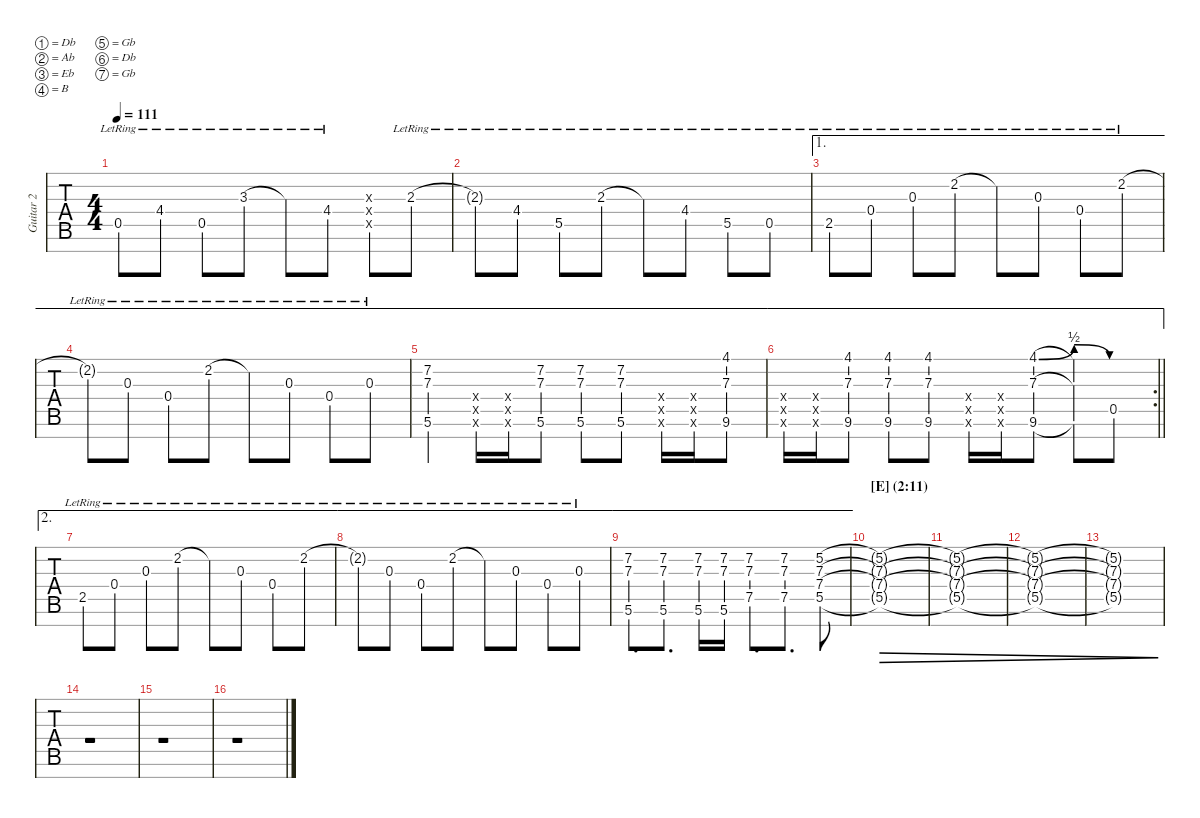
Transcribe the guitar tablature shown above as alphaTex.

\defaultSystemsLayout 4
\hideDynamics
\bracketExtendMode nobrackets
\multiTrackTrackNamePolicy allsystems
\firstSystemTrackNameMode fullname
\otherSystemsTrackNameMode fullname
\otherSystemsTrackNameOrientation horizontal
\track ("Guitar 2" "Gtr. 2") {instrument overdrivenguitar}
\staff {tabs}
\tuning (Db4 Ab3 Eb3 B2 Gb2 Db2 Gb1)
\ts (4 4)
\scale
1.00249
\tempo 111
\accidentals auto
\clef g2
\ottava regular
\simile none
\ks c
0.5{lr acc #}.8{dy mf} 4.4{lr acc #}.8 0.5{lr acc #}.8 3.3{lr acc #}.8 3.3{lr t acc #}.8 4.4{lr acc #}.8 (0.5{x acc #} 0.4{x} 0.3{x acc #}).8 2.3{lr}.8 |
\scale
0.997103 2.3{lr t}.8 4.4{lr acc #}.8 5.5{lr}.8 2.3{lr}.8 2.3{lr t}.8 4.4{lr acc #}.8 5.5{lr}.8 0.5{lr acc #}.8 |
\ae 1
\scale
1.00041 2.5{lr acc #}.8 0.4{lr}.8 0.3{lr acc #}.8 2.2{lr acc #}.8 2.2{lr t acc #}.8 0.3{lr acc #}.8 0.4{lr}.8 2.2{lr acc #}.8 |
\ae 1
\scale
1.00041 2.2{lr t acc #}.8 0.3{lr acc #}.8 0.4{lr}.8 2.2{lr acc #}.8 2.2{lr t acc #}.8 0.3{lr acc #}.8 0.4{lr}.8 0.3{lr acc #}.8 |
\ae 1
\scale
1.00123 (5.6{acc #} 7.3{acc #} 7.2{acc #}).4 (0.6{x acc #} 0.5{x acc #} 0.4{x}).16 (0.6{x acc #} 0.5{x acc #} 0.4{x}).16 (7.2{acc #} 7.3{acc #} 5.6{acc #}).8 (7.2{acc #} 7.3{acc #} 5.6{acc #}).8 (7.2{acc #} 7.3{acc #} 5.6{acc #}).8 (0.6{x acc #} 0.5{x acc #} 0.4{x}).16 (0.6{x acc #} 0.5{x acc #} 0.4{x}).16 (7.3{acc #} 9.6{acc #} 4.1).8 |
\ae 1
\rc 2
\scale
0.997956
\barLineRight lightlight
(0.6{x acc #} 0.5{x acc #} 0.4{x}).16 (0.6{x acc #} 0.5{x acc #} 0.4{x}).16 (7.3{acc #} 9.6{acc #} 4.1).8 (7.3{acc #} 9.6{acc #} 4.1).8 (7.3{acc #} 9.6{acc #} 4.1).8 (0.6{x acc #} 0.5{x acc #} 0.4{x}).16 (0.6{x acc #} 0.5{x acc #} 0.4{x}).16 (4.1{be (bendrelease 9.6 0 16.8 2 29.4 2 33.6 0)} 7.3{acc #} 9.6{acc #}).8 (4.1{t} 7.3{t acc #} 9.6{t acc #}).8 0.5{acc #}.8 |
\ae 2
\scale
1.00089 2.5{lr acc #}.8 0.4{lr}.8 0.3{lr acc #}.8 2.2{lr acc #}.8 2.2{lr t acc #}.8 0.3{lr acc #}.8 0.4{lr}.8 2.2{lr acc #}.8 |
\ae 2
\scale
1.00089 2.2{lr t acc #}.8 0.3{lr acc #}.8 0.4{lr}.8 2.2{lr acc #}.8 2.2{lr t acc #}.8 0.3{lr acc #}.8 0.4{lr}.8 0.3{lr acc #}.8 |
\ae 2
\scale
0.998228 (7.2{acc #} 7.3{acc #} 5.6{acc #}).8{d} (7.2{acc #} 7.3{acc #} 5.6{acc #}).8{d} (7.2{acc #} 7.3{acc #} 5.6{acc #}).16 (7.2{acc #} 7.3{acc #} 5.6{acc #}).16 (7.3{acc #} 7.5{acc #} 7.2{acc #}).8{d} (7.3{acc #} 7.5{acc #} 7.2{acc #}).8{d} (7.3{acc #} 5.5 5.2{acc #} 7.4{acc #}).8 |
\section ("" "[E] (2:11)")
\scale
0.999038 (5.2{t acc #} 7.3{t acc #} 7.4{t acc #} 5.5{t}).1{dec} |
\scale
1.00442 (5.2{t acc #} 7.3{t acc #} 7.4{t acc #} 5.5{t}).1{dec} |
\scale
1.00173 (5.2{t acc #} 7.3{t acc #} 7.4{t acc #} 5.5{t}).1{dec} |
\scale
0.994809 (5.2{t acc #} 7.3{t acc #} 7.4{t acc #} 5.5{t}).1{dec} |
\scale
0.999823 r.1 |
\scale
1.00252 r.1 |
\scale
0.999823 r.1
